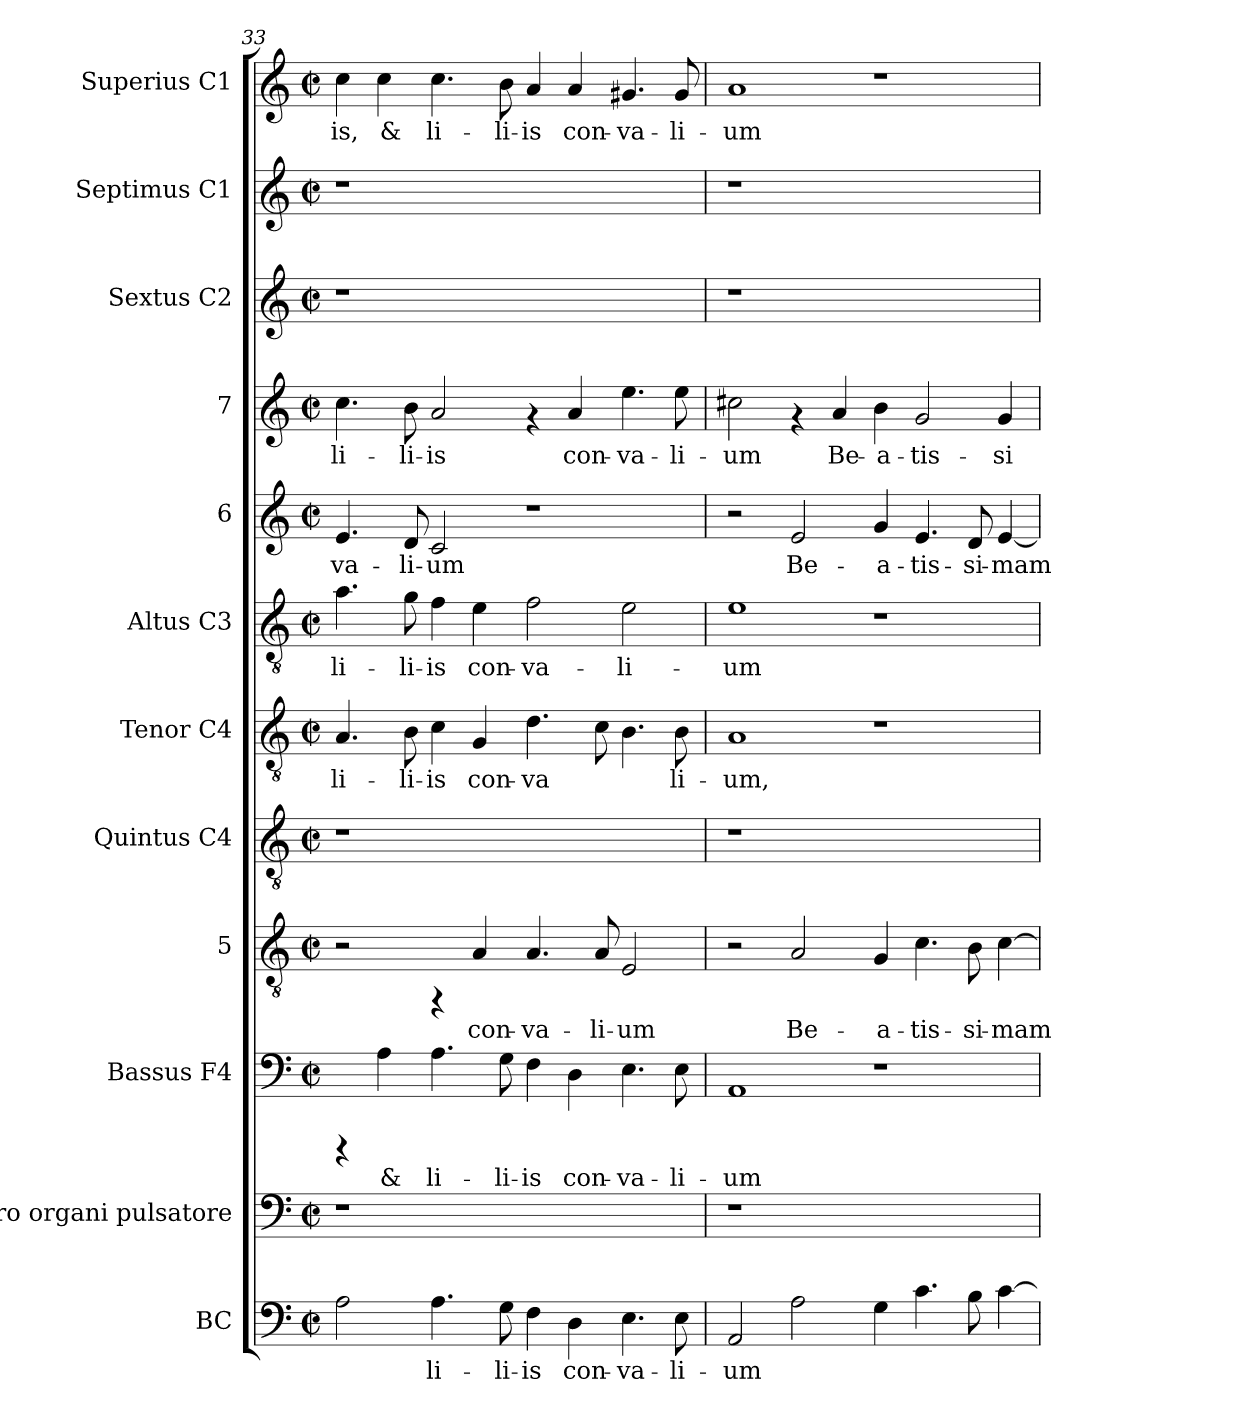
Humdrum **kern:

**kern	**text	**kern	**kern	**text	**kern	**text	**kern	**kern	**text	**kern	**text	**kern	**text	**kern	**text	**kern	**kern	**kern	**text
*part12	*part12	*part11	*part10	*part10	*part9	*part9	*part8	*part7	*part7	*part6	*part6	*part5	*part5	*part4	*part4	*part3	*part2	*part1	*part1
*staff12	*staff12	*staff11	*staff10	*staff10	*staff9	*staff9	*staff8	*staff7	*staff7	*staff6	*staff6	*staff5	*staff5	*staff4	*staff4	*staff3	*staff2	*staff1	*staff1
*I"BC	*	*I"pro organi  pulsatore	*I"Bassus  F4	*	*I"5	*	*I"Quintus  C4	*I"Tenor  C4	*	*I"Altus  C3	*	*I"6	*	*I"7	*	*I"Sextus  C2	*I"Septimus  C1	*I"Superius  C1	*
*I'BC	*	*	*I'B	*	*	*	*	*I'T	*	*I'A	*	*	*	*	*	*	*	*I'S	*
*clefF4	*	*clefF4	*clefF4	*	*clefGv2	*	*clefGv2	*clefGv2	*	*clefGv2	*	*clefG2	*	*clefG2	*	*clefG2	*clefG2	*clefG2	*
*k[]	*	*k[]	*k[]	*	*k[]	*	*k[]	*k[]	*	*k[]	*	*k[]	*	*k[]	*	*k[]	*k[]	*k[]	*
*C:	*	*C:	*C:	*	*C:	*	*C:	*C:	*	*C:	*	*C:	*	*C:	*	*C:	*C:	*C:	*
*M2/2	*	*M2/2	*M2/2	*	*M2/2	*	*M2/2	*M2/2	*	*M2/2	*	*M2/2	*	*M2/2	*	*M2/2	*M2/2	*M2/2	*
*met(c|)	*	*met(c|)	*met(c|)	*	*met(c|)	*	*met(c|)	*met(c|)	*	*met(c|)	*	*met(c|)	*	*met(c|)	*	*met(c|)	*met(c|)	*met(c|)	*
=33	=33	=33	=33	=33	=33	=33	=33	=33	=33	=33	=33	=33	=33	=33	=33	=33	=33	=33	=33
!	!LO:LY:a:cj	!	!	!	!	!	!	!	!LO:LY:b:cj	!	!LO:LY:b:cj	!	!LO:LY:b:cj	!	!LO:LY:b:cj	!	!	!	!LO:LY:b:cj
2A\	.	1r	4rCCC	.	2r	.	1r	4.A/	li-	4.a\	li-	4.e/	-va-	4.cc\	li-	1r	1r	4cc\	-is,
!	!	!	!	!LO:LY:b:cj	!	!	!	!	!	!	!	!	!	!	!	!	!	!	!LO:LY:b:cj
.	.	.	4A\	&	.	.	.	.	.	.	.	.	.	.	.	.	.	4cc\	&
!	!	!	!	!	!	!	!	!	!LO:LY:b:cj	!	!LO:LY:b:cj	!	!LO:LY:b:cj	!	!LO:LY:b:cj	!	!	!	!
.	.	.	.	.	.	.	.	8B\	-li-	8g\	-li-	8d/	-li-	8b\	-li-	.	.	.	.
!	!LO:LY:a:cj	!	!	!LO:LY:b:cj	!	!	!	!	!LO:LY:b:cj	!	!LO:LY:b:cj	!	!LO:LY:b:cj	!	!LO:LY:b:cj	!	!	!	!LO:LY:b:cj
4.A\	li-	.	4.A\	li-	4rFF	.	.	4c\	-is	4f\	-is	2c/	-um	2a/	-is	.	.	4.cc\	li-
!	!	!	!	!	!	!LO:LY:b:cj	!	!	!LO:LY:b:cj	!	!LO:LY:b:cj	!	!	!	!	!	!	!	!
.	.	.	.	.	4A/	-con-	.	4G/	con-	4e\	con-	.	.	.	.	.	.	.	.
!	!LO:LY:a:cj	!	!	!LO:LY:b:cj	!	!	!	!	!	!	!	!	!	!	!	!	!	!	!LO:LY:b:cj
8G\	-li-	.	8G\	-li-	.	.	.	.	.	.	.	.	.	.	.	.	.	8b\	-li-
!	!LO:LY:a:cj	!	!	!LO:LY:b:cj	!	!LO:LY:b:cj	!	!	!LO:LY:b:cj	!	!LO:LY:b:cj	!	!	!	!	!	!	!	!LO:LY:b:cj
4F\	-is	1ryy	4F\	-is	4.A/	-va-	1ryy	4.d\	-va-	2f\	-va-	1r	.	4rf	.	1ryy	1ryy	4a/	-is
!	!LO:LY:a:cj	!	!	!LO:LY:b:cj	!	!	!	!	!	!	!	!	!	!	!LO:LY:b:cj	!	!	!	!LO:LY:b:cj
4D\	con-	.	4D\	con-	.	.	.	.	.	.	.	.	.	4a/	con-	.	.	4a/	con-
!	!	!	!	!	!	!LO:LY:b:cj	!	!	!LO:LY:b:cj	!	!	!	!	!	!	!	!	!	!
.	.	.	.	.	8A/	-li-	.	8c\	--	.	.	.	.	.	.	.	.	.	.
!	!LO:LY:a:cj	!	!	!LO:LY:b:cj	!	!LO:LY:b:cj	!	!	!LO:LY:b:cj	!	!LO:LY:b:cj	!	!	!	!LO:LY:b:cj	!	!	!	!LO:LY:b:cj
4.E\	-va-	.	4.E\	-va-	2E/	-um	.	4.B\	--	2e\	-li-	.	.	4.ee\	-va-	.	.	4.g#X/	-va-
!	!LO:LY:a:cj	!	!	!LO:LY:b:cj	!	!	!	!	!LO:LY:b:cj	!	!	!	!	!	!LO:LY:b:cj	!	!	!	!LO:LY:b:cj
8E\	-li-	.	8E\	-li-	.	.	.	8B\	-li-	.	.	.	.	8ee\	-li-	.	.	8g#/	-li-
=34	=34	=34	=34	=34	=34	=34	=34	=34	=34	=34	=34	=34	=34	=34	=34	=34	=34	=34	=34
!	!LO:LY:a:cj	!	!	!LO:LY:b:cj	!	!	!	!	!LO:LY:b:cj	!	!LO:LY:b:cj	!	!	!	!LO:LY:b:cj	!	!	!	!LO:LY:b:cj
2AA/	-um	1r	1AA	-um	2r	.	1r	1A	-um,	1e	-um	2r	.	2cc#X\	-um	1r	1r	1a	-um
!	!LO:LY:a:cj	!	!	!	!	!LO:LY:b:cj	!	!	!	!	!	!	!LO:LY:b:cj	!	!	!	!	!	!
2A\	.	.	.	.	2A/	Be-	.	.	.	.	.	2e/	Be-	4rf	.	.	.	.	.
!	!	!	!	!	!	!	!	!	!	!	!	!	!	!	!LO:LY:b:cj	!	!	!	!
.	.	.	.	.	.	.	.	.	.	.	.	.	.	4a/	Be-	.	.	.	.
!	!LO:LY:a:cj	!	!	!	!	!LO:LY:b:cj	!	!	!	!	!	!	!LO:LY:b:cj	!	!LO:LY:b:cj	!	!	!	!
4G\	.	1ryy	1r	.	4G/	-a-	1ryy	1r	.	1r	.	4g/	-a-	4b\	-a-	1ryy	1ryy	1r	.
!	!LO:LY:a:cj	!	!	!	!	!LO:LY:b:cj	!	!	!	!	!	!	!LO:LY:b:cj	!	!LO:LY:b:cj	!	!	!	!
4.c\	.	.	.	.	4.c\	-tis-	.	.	.	.	.	4.e/	-tis-	2g/	-tis-	.	.	.	.
!	!LO:LY:a:cj	!	!	!	!	!LO:LY:b:cj	!	!	!	!	!	!	!LO:LY:b:cj	!	!	!	!	!	!
8B\	.	.	.	.	8B\	-si-	.	.	.	.	.	8d/	-si-	.	.	.	.	.	.
!	!LO:LY:a:cj	!	!	!	!	!LO:LY:b:cj	!	!	!	!	!	!	!LO:LY:b:cj	!	!LO:LY:b:cj	!	!	!	!
[>4c\	.	.	.	.	[>4c\	-mam	.	.	.	.	.	[>4e/	-mam	4g/	-si-	.	.	.	.
=	=	=	=	=	=	=	=	=	=	=	=	=	=	=	=	=	=	=	=
*-	*-	*-	*-	*-	*-	*-	*-	*-	*-	*-	*-	*-	*-	*-	*-	*-	*-	*-	*-
